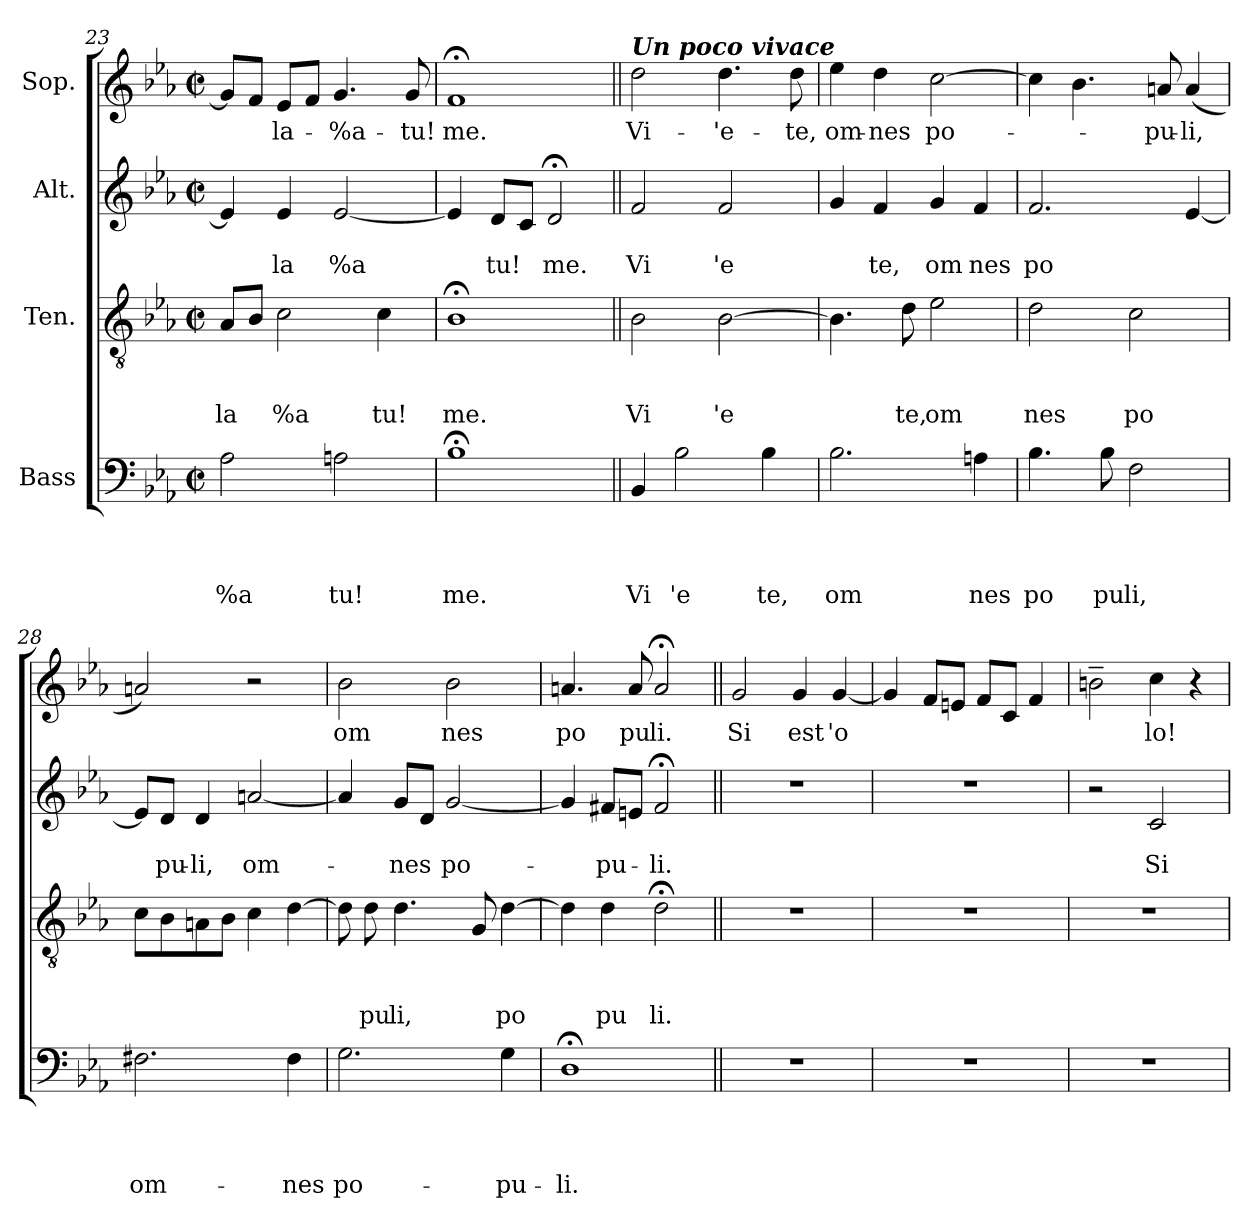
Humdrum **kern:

**kern	**text	**text	**text	**text	**kern	**text	**text	**text	**kern	**text	**text	**kern	**text
*part4	*part4	*part4	*part4	*part4	*part3	*part3	*part3	*part3	*part2	*part2	*part2	*part1	*part1
*staff4	*staff4	*staff4	*staff4	*staff4	*staff3	*staff3	*staff3	*staff3	*staff2	*staff2	*staff2	*staff1	*staff1
*I"Bass	*	*	*	*	*I"Ten.	*	*	*	*I"Alt.	*	*	*I"Sop.	*
*clefF4	*	*	*	*	*clefGv2	*	*	*	*clefG2	*	*	*clefG2	*
*k[b-e-a-]	*	*	*	*	*k[b-e-a-]	*	*	*	*k[b-e-a-]	*	*	*k[b-e-a-]	*
*E-:	*	*	*	*	*E-:	*	*	*	*E-:	*	*	*E-:	*
*M2/2	*	*	*	*	*M2/2	*	*	*	*M2/2	*	*	*M2/2	*
*met(c|)	*	*	*	*	*met(c|)	*	*	*	*met(c|)	*	*	*met(c|)	*
=23	=23	=23	=23	=23	=23	=23	=23	=23	=23	=23	=23	=23	=23
!	!	!	!	!LO:LY:b	!	!	!	!LO:LY:b	!	!	!	!	!
2A-\	.	.	.	%a	8A-/L	.	.	la	4e-/]	.	.	8g/L]	.
.	.	.	.	.	8B-/J	.	.	.	.	.	.	8f/J	.
!	!	!	!	!	!	!	!	!LO:LY:b	!	!	!LO:LY:b	!	!LO:LY:b
.	.	.	.	.	2c\	.	.	%a	4e-/	.	la	8e-/L	-la-
.	.	.	.	.	.	.	.	.	.	.	.	8f/J	.
!	!	!	!	!LO:LY:b	!	!	!	!	!	!	!LO:LY:b	!	!LO:LY:b
2An\	.	.	.	tu!	.	.	.	.	[<2e-/	.	%a	4.g/	-%a-
!	!	!	!	!	!	!	!	!LO:LY:b	!	!	!	!	!
.	.	.	.	.	4c\	.	.	tu!	.	.	.	.	.
!	!	!	!	!	!	!	!	!	!	!	!	!	!LO:LY:b
.	.	.	.	.	.	.	.	.	.	.	.	8g/	-tu!
=24	=24	=24	=24	=24	=24	=24	=24	=24	=24	=24	=24	=24	=24
!	!	!	!	!LO:LY:b	!	!	!	!LO:LY:b	!	!	!	!	!LO:LY:b
1B-;<	.	.	.	me.	1B-;<	.	.	me.	4e-/]	.	.	1f;	me.
!	!	!	!	!	!	!	!	!	!	!	!LO:LY:b	!	!
.	.	.	.	.	.	.	.	.	8d/L	.	tu!	.	.
.	.	.	.	.	.	.	.	.	8c/J	.	.	.	.
!	!	!	!	!	!	!	!	!	!	!	!LO:LY:b	!	!
.	.	.	.	.	.	.	.	.	2d;/	.	me.	.	.
=25||	=25||	=25||	=25||	=25||	=25||	=25||	=25||	=25||	=25||	=25||	=25||	=25||	=25||
!	!	!	!	!	!	!	!	!	!	!	!	!LO:TX:a:Bi:t=Un&nbsp;poco&nbsp;vivace	!
!	!	!	!	!LO:LY:b	!	!	!	!LO:LY:b	!	!	!LO:LY:b	!	!LO:LY:b
4BB-/	.	.	.	Vi	2B-\	.	.	Vi	2f/	.	Vi	2dd\	Vi-
!	!	!	!	!LO:LY:b	!	!	!	!	!	!	!	!	!
2B-\	.	.	.	'e	.	.	.	.	.	.	.	.	.
!	!	!	!	!	!	!	!	!LO:LY:b	!	!	!LO:LY:b	!	!LO:LY:b
.	.	.	.	.	[>2B-\	.	.	'e	2f/	.	'e	4.dd\	-'e-
!	!	!	!	!LO:LY:b	!	!	!	!	!	!	!	!	!
4B-\	.	.	.	te,	.	.	.	.	.	.	.	.	.
!	!	!	!	!	!	!	!	!	!	!	!	!	!LO:LY:b
.	.	.	.	.	.	.	.	.	.	.	.	8dd\	-te,
=26	=26	=26	=26	=26	=26	=26	=26	=26	=26	=26	=26	=26	=26
!	!	!	!	!LO:LY:b	!	!	!	!	!	!	!	!	!LO:LY:b
2.B-\	.	.	.	om	4.B-\]	.	.	.	4g/	.	.	4ee-\	om-
!	!	!	!	!	!	!	!	!	!	!	!LO:LY:b	!	!LO:LY:b
.	.	.	.	.	.	.	.	.	4f/	.	te,	4dd\	-nes
!	!	!	!	!	!	!	!	!LO:LY:b	!	!	!	!	!
.	.	.	.	.	8d\	.	.	te,	.	.	.	.	.
!	!	!	!	!	!	!	!	!LO:LY:b	!	!	!LO:LY:b	!	!LO:LY:b
.	.	.	.	.	2e-\	.	.	om	4g/	.	om	[>2cc\	po-
!	!	!	!	!LO:LY:b	!	!	!	!	!	!	!LO:LY:b	!	!
4An\	.	.	.	nes	.	.	.	.	4f/	.	nes	.	.
=27	=27	=27	=27	=27	=27	=27	=27	=27	=27	=27	=27	=27	=27
!	!	!	!	!LO:LY:b	!	!	!	!LO:LY:b	!	!	!LO:LY:b	!	!
4.B-\	.	.	.	po	2d\	.	.	nes	2.f/	.	po	4cc\]	.
.	.	.	.	.	.	.	.	.	.	.	.	4.b-\	.
!	!	!	!	!LO:LY:b	!	!	!	!	!	!	!	!	!
8B-\	.	.	.	pu	.	.	.	.	.	.	.	.	.
!	!	!	!	!LO:LY:b	!	!	!	!LO:LY:b	!	!	!	!	!
2F\	.	.	.	li,	2c\	.	.	po	.	.	.	.	.
!	!	!	!	!	!	!	!	!	!	!	!	!	!LO:LY:b
.	.	.	.	.	.	.	.	.	.	.	.	8an/	-pu-
!	!	!	!	!	!	!	!	!	!	!	!	!	!LO:LY:b
.	.	.	.	.	.	.	.	.	[>4e-/	.	.	(<4a/	-li,
!!LO:LB:g=z
=28	=28	=28	=28	=28	=28	=28	=28	=28	=28	=28	=28	=28	=28
!	!	!	!	!LO:LY:b	!	!	!	!	!	!	!	!	!
2.F#X\	.	.	.	om-	8c\L	.	.	.	8e-/L]	.	.	2an/)	.
!	!	!	!	!	!	!	!	!	!	!	!LO:LY:b	!	!
.	.	.	.	.	8B-\	.	.	.	8d/J	.	pu-	.	.
!	!	!	!	!	!	!	!	!	!	!	!LO:LY:b	!	!
.	.	.	.	.	8An\	.	.	.	4d/	.	-li,	.	.
.	.	.	.	.	8B-\J	.	.	.	.	.	.	.	.
!	!	!	!	!	!	!	!	!	!	!	!LO:LY:b	!	!
.	.	.	.	.	4c\	.	.	.	[<2an/	.	om-	2r	.
!	!	!	!	!LO:LY:b	!	!	!	!	!	!	!	!	!
4F#\	.	.	.	-nes	[>4d\	.	.	.	.	.	.	.	.
=29	=29	=29	=29	=29	=29	=29	=29	=29	=29	=29	=29	=29	=29
!	!	!	!	!LO:LY:b	!	!	!	!	!	!	!	!	!LO:LY:b
2.G\	.	.	.	po-	8d\]	.	.	.	4a/]	.	.	2b-\	om
!	!	!	!	!	!	!	!	!LO:LY:b	!	!	!	!	!
.	.	.	.	.	8d\	.	.	pu	.	.	.	.	.
!	!	!	!	!	!	!	!	!LO:LY:b	!	!	!LO:LY:b	!	!
.	.	.	.	.	4.d\	.	.	li,	8g/L	.	-nes	.	.
.	.	.	.	.	.	.	.	.	8d/J	.	.	.	.
!	!	!	!	!	!	!	!	!	!	!	!LO:LY:b	!	!LO:LY:b
.	.	.	.	.	.	.	.	.	[<2g/	.	po-	2b-\	nes
.	.	.	.	.	8G/	.	.	.	.	.	.	.	.
!	!	!	!	!LO:LY:b	!	!	!	!LO:LY:b	!	!	!	!	!
4G\	.	.	.	-pu-	[>4d\	.	.	po	.	.	.	.	.
=30	=30	=30	=30	=30	=30	=30	=30	=30	=30	=30	=30	=30	=30
!	!	!	!	!LO:LY:b	!	!	!	!	!	!	!	!	!LO:LY:b
1D;<	.	.	.	-li.	4d\]	.	.	.	4g/]	.	.	4.an/	po
!	!	!	!	!	!	!	!	!LO:LY:b	!	!	!LO:LY:b	!	!
.	.	.	.	.	4d\	.	.	pu	8f#X/L	.	-pu-	.	.
!	!	!	!	!	!	!	!	!	!	!	!	!	!LO:LY:b
.	.	.	.	.	.	.	.	.	8en/J	.	.	8a/	pu
!	!	!	!	!	!	!	!	!LO:LY:b	!	!	!LO:LY:b	!	!LO:LY:b
.	.	.	.	.	2d;<\	.	.	li.	2f#;/	.	-li.	2a;/	li.
=31||	=31||	=31||	=31||	=31||	=31||	=31||	=31||	=31||	=31||	=31||	=31||	=31||	=31||
!	!	!	!	!	!	!	!	!	!	!	!	!	!LO:LY:b
1r	.	.	.	.	1r	.	.	.	1r	.	.	2g/	Si
!	!	!	!	!	!	!	!	!	!	!	!	!	!LO:LY:b
.	.	.	.	.	.	.	.	.	.	.	.	4g/	est
!	!	!	!	!	!	!	!	!	!	!	!	!	!LO:LY:b
.	.	.	.	.	.	.	.	.	.	.	.	[<4g/	'o
=32	=32	=32	=32	=32	=32	=32	=32	=32	=32	=32	=32	=32	=32
1r	.	.	.	.	1r	.	.	.	1r	.	.	4g/]	.
.	.	.	.	.	.	.	.	.	.	.	.	8f/L	.
.	.	.	.	.	.	.	.	.	.	.	.	8en/J	.
.	.	.	.	.	.	.	.	.	.	.	.	8f/L	.
.	.	.	.	.	.	.	.	.	.	.	.	8c/J	.
.	.	.	.	.	.	.	.	.	.	.	.	4f/	.
=33	=33	=33	=33	=33	=33	=33	=33	=33	=33	=33	=33	=33	=33
1r	.	.	.	.	1r	.	.	.	2r	.	.	2bn~>\	.
!	!	!	!	!	!	!	!	!	!	!	!LO:LY:b	!	!LO:LY:b
.	.	.	.	.	.	.	.	.	2c/	.	Si	4cc\	lo!
.	.	.	.	.	.	.	.	.	.	.	.	4r	.
=	=	=	=	=	=	=	=	=	=	=	=	=	=
*-	*-	*-	*-	*-	*-	*-	*-	*-	*-	*-	*-	*-	*-
